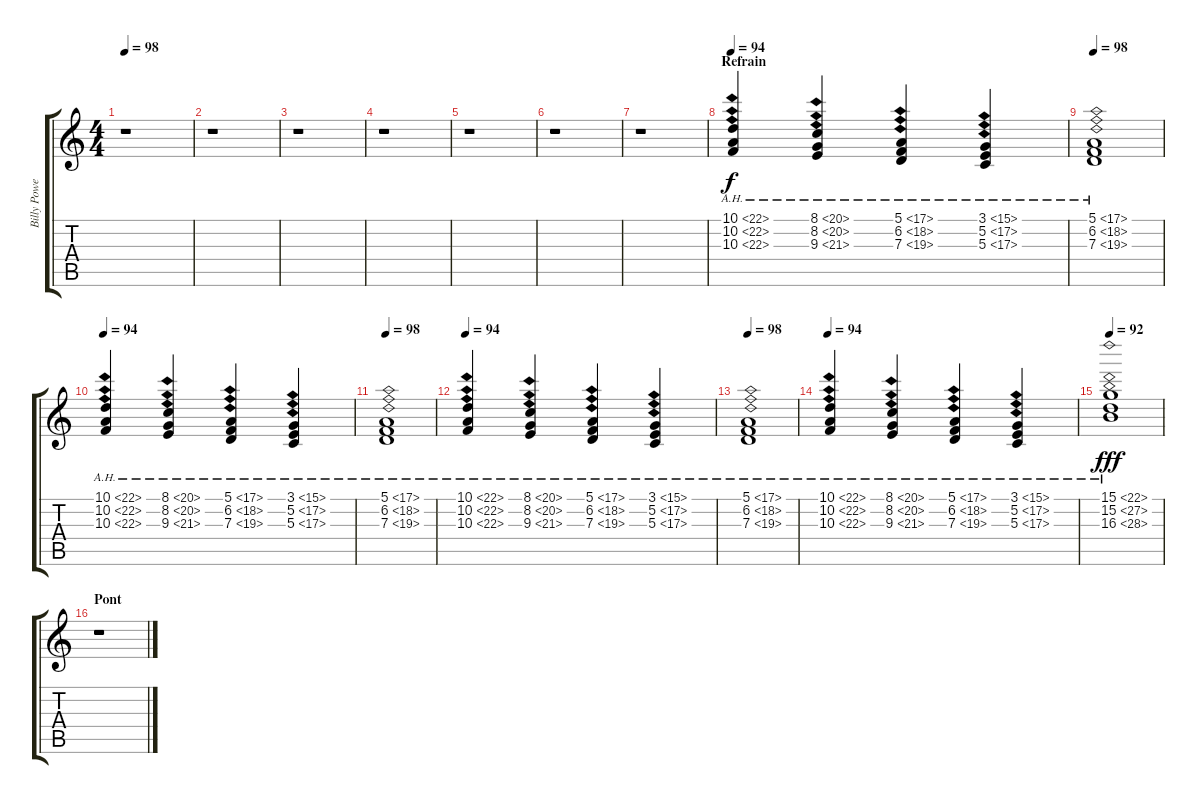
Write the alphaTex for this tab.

\track ("Billy Powel (hammond organ)" "Billy Powe") {instrument drawbarorgan}
\staff {score tabs}
\tuning (E4 B3 G3 D3 A2 E2) {hide}
\ts (4 4)
\tempo 98
\clef g2
\ks c
r.1{dy f} |
r.1 |
r.1 |
r.1 |
r.1 |
r.1 |
r.1 |
\section ("" "Refrain")
\tempo 94
(10.1{ah 12} 10.2{ah 12} 10.3{ah 12}).4 (8.1{ah 12} 8.2{ah 12} 9.3{ah 12}).4 (5.1{ah 12} 6.2{ah 12} 7.3{ah 12}).4 (3.1{ah 12} 5.2{ah 12} 5.3{ah 12}).4 |
\tempo 98
(5.1{ah 12} 6.2{ah 12} 7.3{ah 12}).1 |
\tempo 94
(10.1{ah 12} 10.2{ah 12} 10.3{ah 12}).4 (8.1{ah 12} 8.2{ah 12} 9.3{ah 12}).4 (5.1{ah 12} 6.2{ah 12} 7.3{ah 12}).4 (3.1{ah 12} 5.2{ah 12} 5.3{ah 12}).4 |
\tempo 98
(5.1{ah 12} 6.2{ah 12} 7.3{ah 12}).1 |
\tempo 94
(10.1{ah 12} 10.2{ah 12} 10.3{ah 12}).4 (8.1{ah 12} 8.2{ah 12} 9.3{ah 12}).4 (5.1{ah 12} 6.2{ah 12} 7.3{ah 12}).4 (3.1{ah 12} 5.2{ah 12} 5.3{ah 12}).4 |
\tempo 98
(5.1{ah 12} 6.2{ah 12} 7.3{ah 12}).1 |
\tempo 94
(10.1{ah 12} 10.2{ah 12} 10.3{ah 12}).4 (8.1{ah 12} 8.2{ah 12} 9.3{ah 12}).4 (5.1{ah 12} 6.2{ah 12} 7.3{ah 12}).4 (3.1{ah 12} 5.2{ah 12} 5.3{ah 12}).4 |
\tempo 92
(15.1{ah 7} 15.2{ah 12} 16.3{ah 12}).1{dy fff volume 10} |
\section ("" "Pont")
r.1
